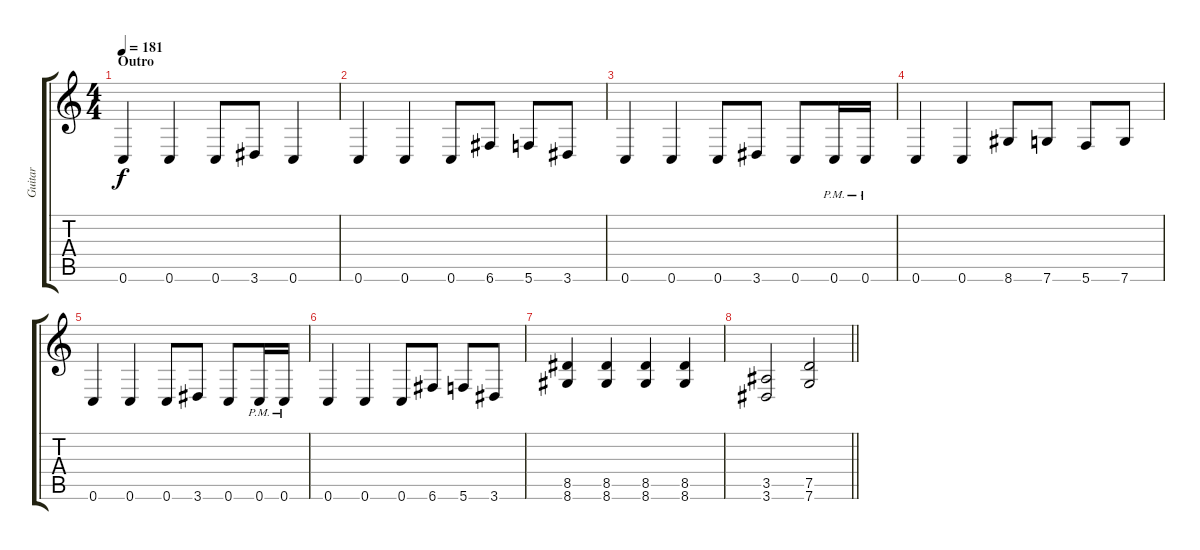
\track ("Guitar" "Guitar") {instrument distortionguitar}
\staff {score tabs}
\tuning (D4 A3 F3 C3 G2 C2) {hide}
\ts (4 4)
\section ("" "Outro")
\tempo 181
\clef g2
\ks c
0.6.4{dy f} 0.6.4 0.6.8 3.6.8 0.6.4 |
0.6.4 0.6.4 0.6.8 6.6.8 5.6.8 3.6.8 |
0.6.4 0.6.4 0.6.8 3.6.8 0.6.8 0.6{pm}.16 0.6{pm}.16 |
0.6.4 0.6.4 8.6.8 7.6.8 5.6.8 7.6.8 |
0.6.4 0.6.4 0.6.8 3.6.8 0.6.8 0.6{pm}.16 0.6{pm}.16 |
0.6.4 0.6.4 0.6.8 6.6.8 5.6.8 3.6.8 |
(8.5 8.6).4 (8.5 8.6).4 (8.5 8.6).4 (8.5 8.6).4 |
\barLineRight lightlight
(3.5 3.6).2 (7.5 7.6).2
